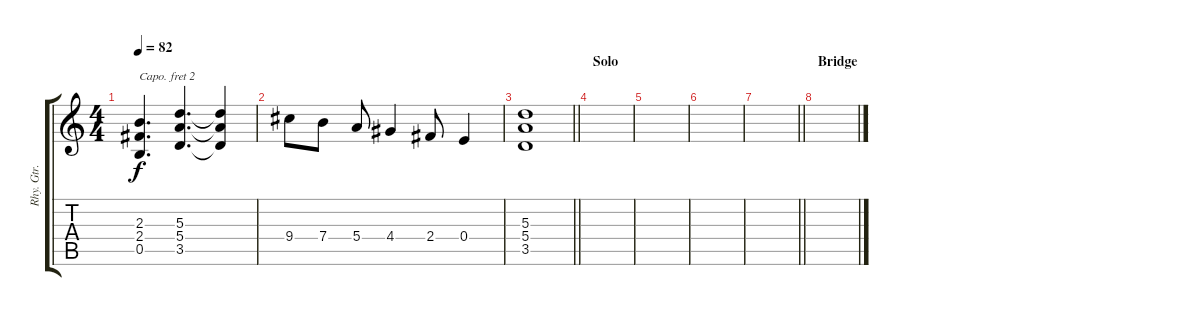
\track ("Rhy. Gtr. 2" "Rhy. Gtr. ") {instrument overdrivenguitar}
\staff {score tabs}
\capo 2
\tuning (E4 B3 G3 D3 A2 E2) {hide}
\ts (4 4)
\tempo 82
\clef g2
\ks c
(2.3 2.4 0.5).4{d dy f} (5.3 5.4 3.5).4{d} (5.3{t} 5.4{t} 3.5{t}).4 |
9.4.8 7.4.8 5.4.8 4.4.4 2.4.8 0.4.4 |
\barLineRight lightlight
(5.3 5.4 3.5).1 |
\section ("" "Solo")
|
|
|
\barLineRight lightlight
|
\section ("" "Bridge")
